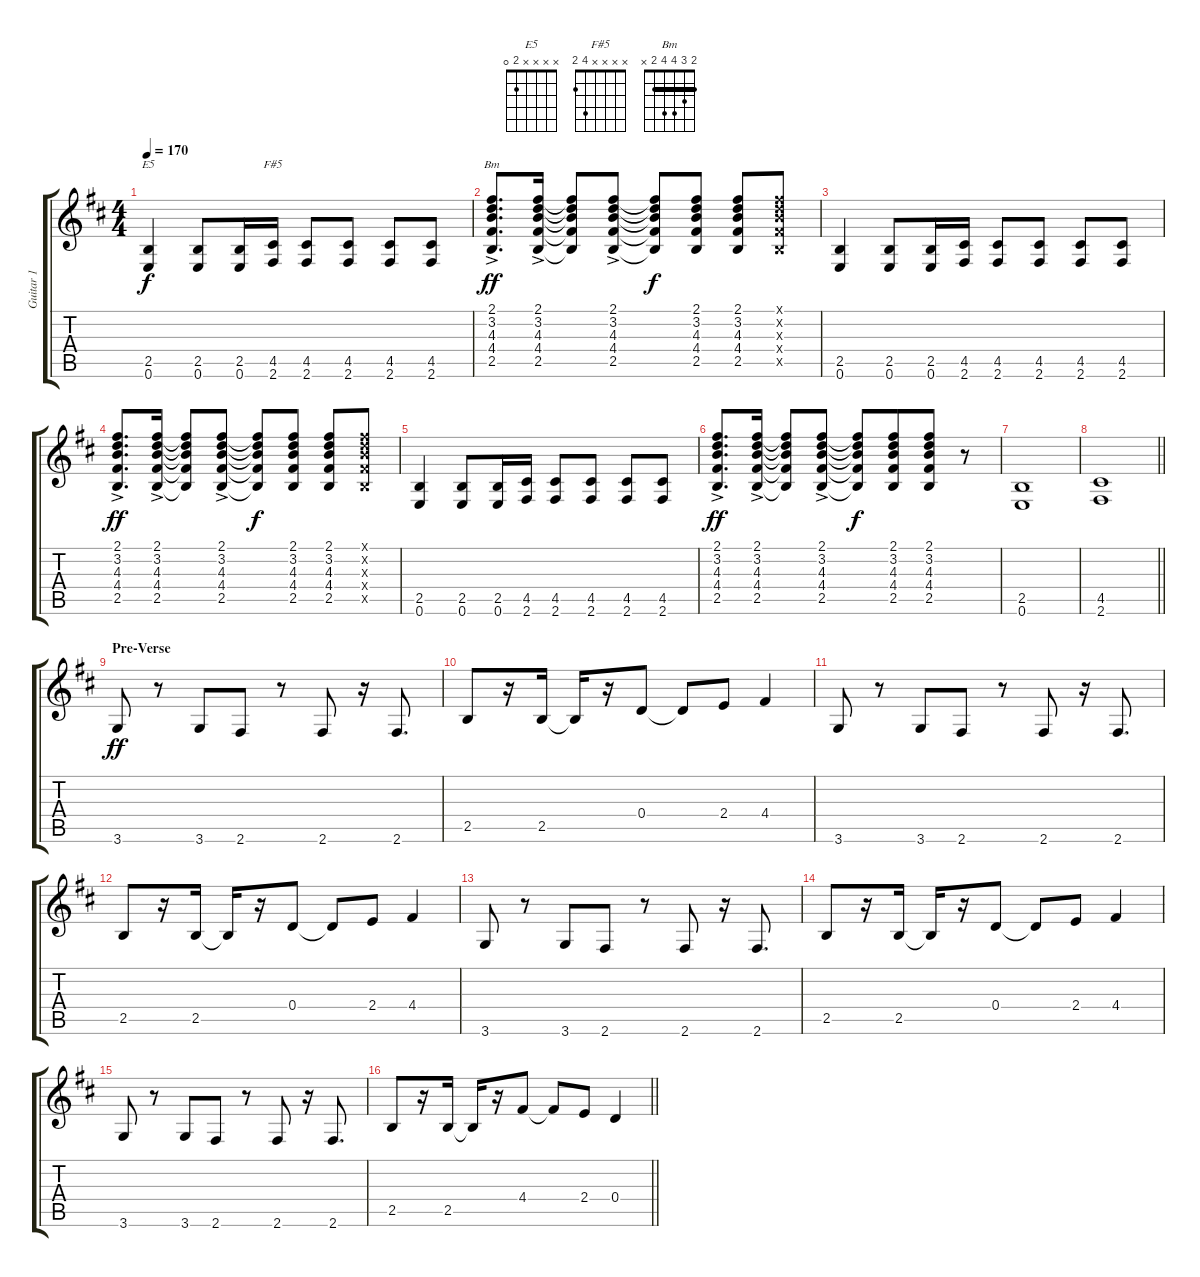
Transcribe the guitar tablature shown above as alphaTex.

\track ("Guitar 1" "Guitar 1") {instrument overdrivenguitar}
\staff {score tabs}
\tuning (E4 B3 G3 D3 A2 E2) {hide}
\chord ("E5" x x x x 2 0)
\chord ("F#5" x x x x 4 2)
\chord ("Bm" 2 3 4 4 2 x) {barre 2}
\ts (4 4)
\tempo 170
\clef g2
\ks d
(2.5 0.6).4{ch "E5" dy f} (2.5 0.6).8 (2.5 0.6).16 (4.5 2.6).16{ch "F#5"} (4.5 2.6).8 (4.5 2.6).8 (4.5 2.6).8 (4.5 2.6).8 |
(2.1 3.2 4.3 4.4 2.5{ac}).8{d ch "Bm" dy ff} (2.1 3.2 4.3 4.4 2.5{ac}).16 (2.1{t} 3.2{t} 4.3{t} 4.4{t} 2.5{t}).8 (2.1 3.2 4.3 4.4 2.5{ac}).8 (2.1{t} 3.2{t} 4.3{t} 4.4{t} 2.5{t}).8{dy f} (2.1 3.2 4.3 4.4 2.5).8 (2.1 3.2 4.3 4.4 2.5).8 (2.1{x} 3.2{x} 4.3{x} 4.4{x} 2.5{x}).8 |
(2.5 0.6).4 (2.5 0.6).8 (2.5 0.6).16 (4.5 2.6).16 (4.5 2.6).8 (4.5 2.6).8 (4.5 2.6).8 (4.5 2.6).8 |
(2.1 3.2 4.3 4.4 2.5{ac}).8{d dy ff} (2.1 3.2 4.3 4.4 2.5{ac}).16 (2.1{t} 3.2{t} 4.3{t} 4.4{t} 2.5{t}).8 (2.1 3.2 4.3 4.4 2.5{ac}).8 (2.1{t} 3.2{t} 4.3{t} 4.4{t} 2.5{t}).8{dy f} (2.1 3.2 4.3 4.4 2.5).8 (2.1 3.2 4.3 4.4 2.5).8 (2.1{x} 3.2{x} 4.3{x} 4.4{x} 2.5{x}).8 |
(2.5 0.6).4 (2.5 0.6).8 (2.5 0.6).16 (4.5 2.6).16 (4.5 2.6).8 (4.5 2.6).8 (4.5 2.6).8 (4.5 2.6).8 |
(2.1 3.2 4.3 4.4 2.5{ac}).8{d dy ff} (2.1 3.2 4.3 4.4 2.5{ac}).16 (2.1{t} 3.2{t} 4.3{t} 4.4{t} 2.5{t}).8 (2.1 3.2 4.3 4.4 2.5{ac}).8 (2.1{t} 3.2{t} 4.3{t} 4.4{t} 2.5{t}).8{dy f} (2.1 3.2 4.3 4.4 2.5).8{beam merge} (2.1 3.2 4.3 4.4 2.5).8 r.8 |
(2.5 0.6).1 |
\barLineRight lightlight
(4.5 2.6).1 |
\section ("" "Pre-Verse")
3.6.8{dy ff} r.8 3.6.8 2.6.8 r.8 2.6.8 r.16 2.6.8{d} |
2.5.8 r.16 2.5.16 2.5{t}.16 r.16 0.4.8 0.4{t}.8 2.4.8 4.4.4 |
3.6.8 r.8 3.6.8 2.6.8 r.8 2.6.8 r.16 2.6.8{d} |
2.5.8 r.16 2.5.16 2.5{t}.16 r.16 0.4.8 0.4{t}.8 2.4.8 4.4.4 |
3.6.8 r.8 3.6.8 2.6.8 r.8 2.6.8 r.16 2.6.8{d} |
2.5.8 r.16 2.5.16 2.5{t}.16 r.16 0.4.8 0.4{t}.8 2.4.8 4.4.4 |
3.6.8 r.8 3.6.8 2.6.8 r.8 2.6.8 r.16 2.6.8{d} |
\barLineRight lightlight
2.5.8 r.16 2.5.16 2.5{t}.16 r.16 4.4.8 4.4{t}.8 2.4.8 0.4.4
